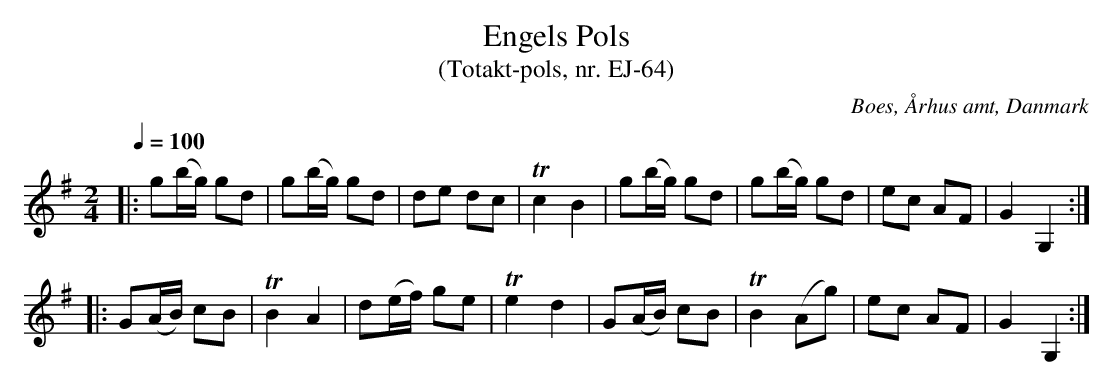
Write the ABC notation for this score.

X:1
T:Engels Pols
T:(Totakt-pols, nr. EJ-64)
O:Boes, Århus amt, Danmark
M:2/4
L:1/16
Q:1/4=100
K:G
|: g2(bg) g2d2 | g2(bg) g2d2 | d2e2 d2c2 | !trill!c4 B4 | g2(bg) g2d2 | g2(bg) g2d2 | e2c2  A2F2 | G4 G,4 :|
|: G2(AB) c2B2 | !trill!B4 A4 | d2(ef) g2e2 | !trill!e4 d4 | G2(AB) c2B2 | !trill!B4 (A2g2) | e2c2 A2F2 | G4 G,4 :|
